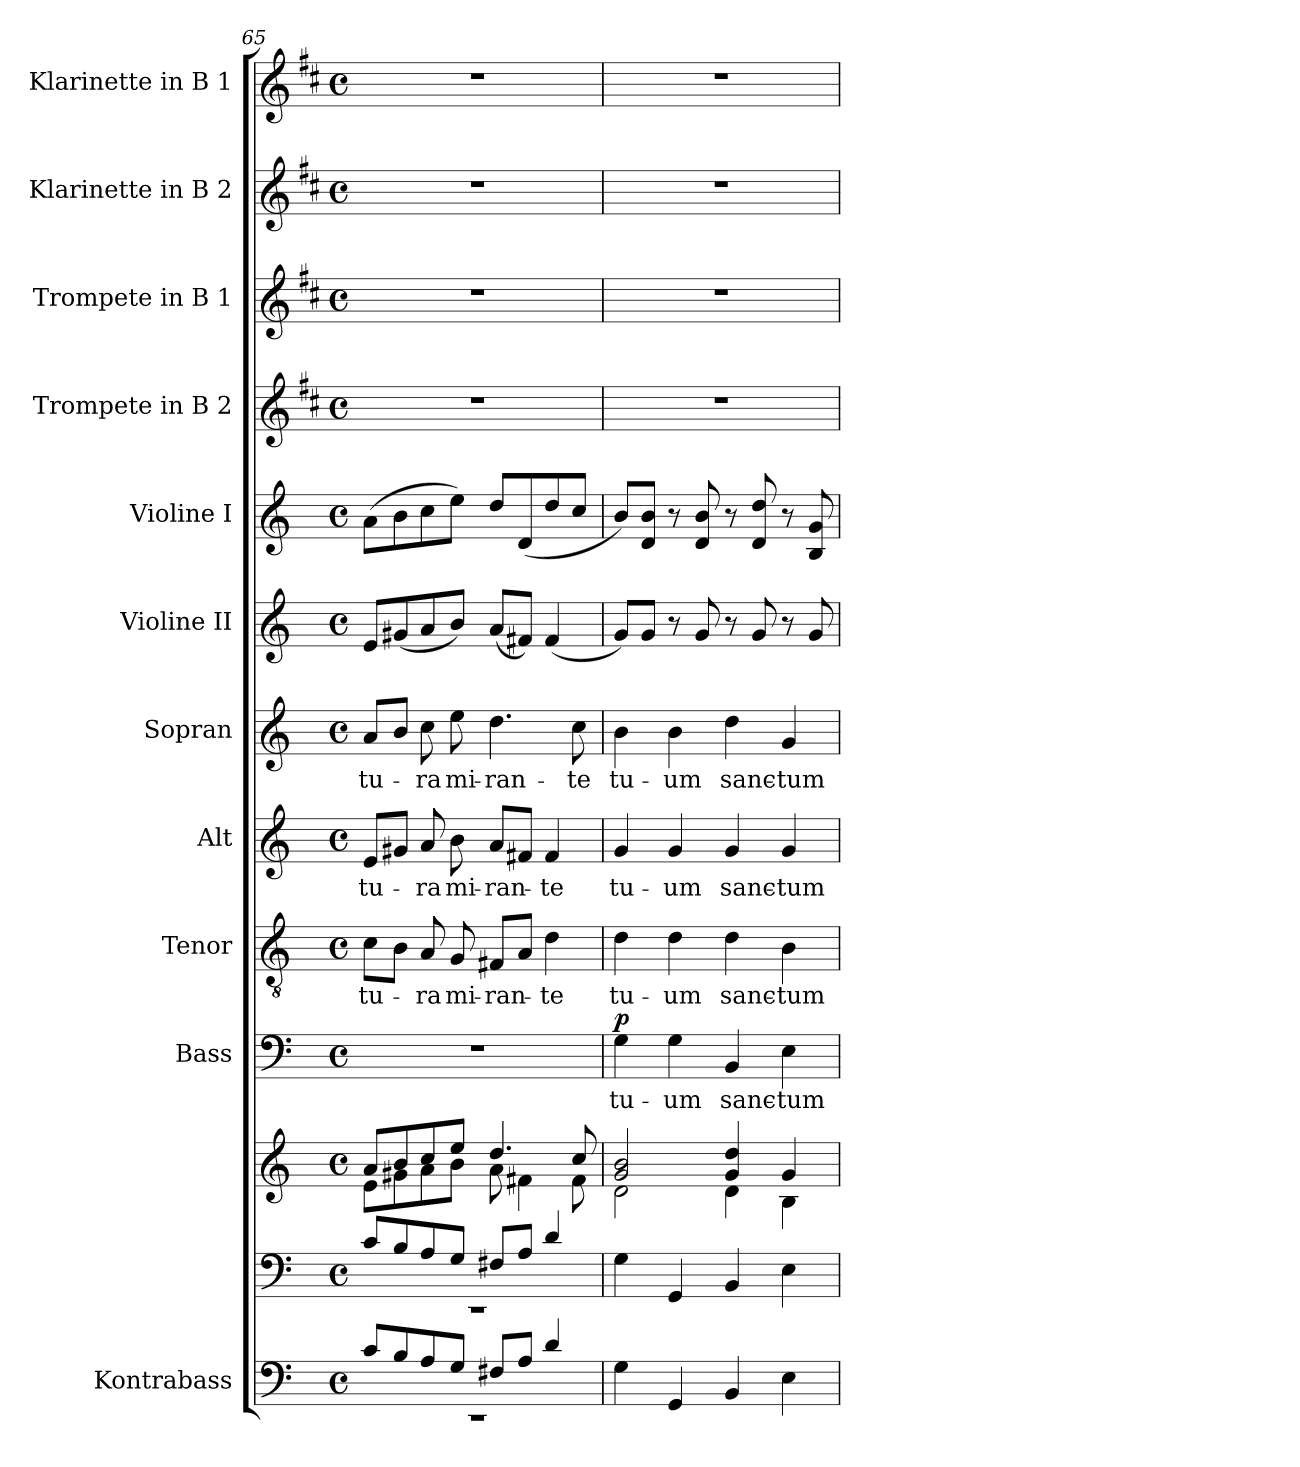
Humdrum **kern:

**kern	**kern	**kern	**kern	**text	**dynam	**kern	**text	**kern	**text	**kern	**text	**kern	**kern	**kern	**kern	**kern	**kern
*part12	*part11	*part11	*part10	*part10	*part10	*part9	*part9	*part8	*part8	*part7	*part7	*part6	*part5	*part4	*part3	*part2	*part1
*staff13	*staff12	*staff11	*staff10	*staff10	*staff10	*staff9	*staff9	*staff8	*staff8	*staff7	*staff7	*staff6	*staff5	*staff4	*staff3	*staff2	*staff1
*I"Kontrabass	*	*	*I"Bass	*	*	*I"Tenor	*	*I"Alt	*	*I"Sopran	*	*I"Violine II	*I"Violine I	*I"Trompete in B 2	*I"Trompete in B 1	*I"Klarinette in B 2	*I"Klarinette in B 1
*I'Kb.	*	*	*I'B	*	*	*I'T	*	*I'A	*	*I'S	*	*I'Vl. II	*I'Vl. I	*	*	*	*
*clefF4	*clefF4	*clefG2	*clefF4	*	*	*clefGv2	*	*clefG2	*	*clefG2	*	*clefG2	*clefG2	*clefG2	*clefG2	*clefG2	*clefG2
*ITrd7c12	*	*	*	*	*	*	*	*	*	*	*	*	*	*ITrd1c2	*ITrd1c2	*ITrd1c2	*ITrd1c2
*k[]	*k[]	*k[]	*k[]	*	*	*k[]	*	*k[]	*	*k[]	*	*k[]	*k[]	*k[]	*k[]	*k[]	*k[]
*C:	*C:	*C:	*C:	*	*	*C:	*	*C:	*	*C:	*	*C:	*C:	*C:	*C:	*C:	*C:
*M4/4	*M4/4	*M4/4	*M4/4	*	*	*M4/4	*	*M4/4	*	*M4/4	*	*M4/4	*M4/4	*M4/4	*M4/4	*M4/4	*M4/4
*met(c)	*met(c)	*met(c)	*met(c)	*	*	*met(c)	*	*met(c)	*	*met(c)	*	*met(c)	*met(c)	*met(c)	*met(c)	*met(c)	*met(c)
=65	=65	=65	=65	=65	=65	=65	=65	=65	=65	=65	=65	=65	=65	=65	=65	=65	=65
*^	*^	*^	*	*	*	*	*	*	*	*	*	*	*	*	*	*	*
!	!	!	!	!	!	!	!	!	!	!LO:LY:b	!	!LO:LY:b	!	!LO:LY:b	!	!	!	!	!	!
8C/L	1rEE	8c/L	1rEE	8a/L	8e\L	1r	.	.	8c\L	-tu-	8e/L	-tu-	8a/L	-tu-	8e/L	(>8a\L	1r	1r	1r	1r
8BB/	.	8B/	.	8b/	8g#X\	.	.	.	8B\J	.	8g#X/J	.	8b/J	.	(<8g#X/	8b\	.	.	.	.
!	!	!	!	!	!	!	!	!	!	!LO:LY:b	!	!LO:LY:b	!	!LO:LY:b	!	!	!	!	!	!
8AA/	.	8A/	.	8cc/	8a\	.	.	.	8A/	-ra	8a/	-ra	8cc\	-ra	8a/	8cc\	.	.	.	.
!	!	!	!	!	!	!	!	!	!	!LO:LY:b	!	!LO:LY:b	!	!LO:LY:b	!	!	!	!	!	!
8GG/J	.	8G/J	.	8ee/J	8b\J	.	.	.	8G/	mi-	8b\	mi-	8ee\	mi-	8b/J)	8ee\J)	.	.	.	.
!	!	!	!	!	!	!	!	!	!	!LO:LY:b	!	!LO:LY:b	!	!LO:LY:b	!	!	!	!	!	!
8FF#X/L	.	8F#X/L	.	4.dd/	8a\	.	.	.	8F#X/L	-ran-	8a/L	-ran-	4.dd\	-ran-	(<8a/L	8dd/L	.	.	.	.
8AA/J	.	8A/J	.	.	4f#X\	.	.	.	8A/J	.	8f#X/J	.	.	.	8f#X/J)	(<8d/	.	.	.	.
!	!	!	!	!	!	!	!	!	!	!LO:LY:b	!	!LO:LY:b	!	!	!	!	!	!	!	!
4D/	.	4d/	.	.	.	.	.	.	4d\	-te	4f#/	-te	.	.	(<4f#/	8dd/	.	.	.	.
!	!	!	!	!	!	!	!	!	!	!	!	!	!	!LO:LY:b	!	!	!	!	!	!
.	.	.	.	8cc/	8f#\	.	.	.	.	.	.	.	8cc\	-te	.	8cc/J	.	.	.	.
*v	*v	*	*	*	*	*	*	*	*	*	*	*	*	*	*	*	*	*	*	*
*	*v	*v	*	*	*	*	*	*	*	*	*	*	*	*	*	*	*	*	*
=66	=66	=66	=66	=66	=66	=66	=66	=66	=66	=66	=66	=66	=66	=66	=66	=66	=66	=66
!	!	!	!	!	!LO:LY:b	!LO:DY:a	!	!LO:LY:b	!	!LO:LY:b	!	!LO:LY:b	!	!	!	!	!	!
4GG\	4G\	2g/ 2b/	2d\	4G\	tu-	p	4d\	tu-	4g/	tu-	4b\	tu-	8g/L)	8b/L)	1r	1r	1r	1r
.	.	.	.	.	.	.	.	.	.	.	.	.	8g/J	8d/ 8b/J	.	.	.	.
!	!	!	!	!	!LO:LY:b	!	!	!LO:LY:b	!	!LO:LY:b	!	!LO:LY:b	!	!	!	!	!	!
4GGG/	4GG/	.	.	4G\	-um	.	4d\	-um	4g/	-um	4b\	-um	8r	8r	.	.	.	.
.	.	.	.	.	.	.	.	.	.	.	.	.	8g/	8d/ 8b/	.	.	.	.
!	!	!	!	!	!LO:LY:b	!	!	!LO:LY:b	!	!LO:LY:b	!	!LO:LY:b	!	!	!	!	!	!
4BBB/	4BB/	4g/ 4dd/	4d\	4BB/	sanc-	.	4d\	sanc-	4g/	sanc-	4dd\	sanc-	8r	8r	.	.	.	.
.	.	.	.	.	.	.	.	.	.	.	.	.	8g/	8d/ 8dd/	.	.	.	.
!	!	!	!	!	!LO:LY:b	!	!	!LO:LY:b	!	!LO:LY:b	!	!LO:LY:b	!	!	!	!	!	!
4EE\	4E\	4g/	4B\	4E\	-tum	.	4B\	-tum	4g/	-tum	4g/	-tum	8r	8r	.	.	.	.
.	.	.	.	.	.	.	.	.	.	.	.	.	8g/	8B/ 8g/	.	.	.	.
*	*	*v	*v	*	*	*	*	*	*	*	*	*	*	*	*	*	*	*
=	=	=	=	=	=	=	=	=	=	=	=	=	=	=	=	=	=
*-	*-	*-	*-	*-	*-	*-	*-	*-	*-	*-	*-	*-	*-	*-	*-	*-	*-
